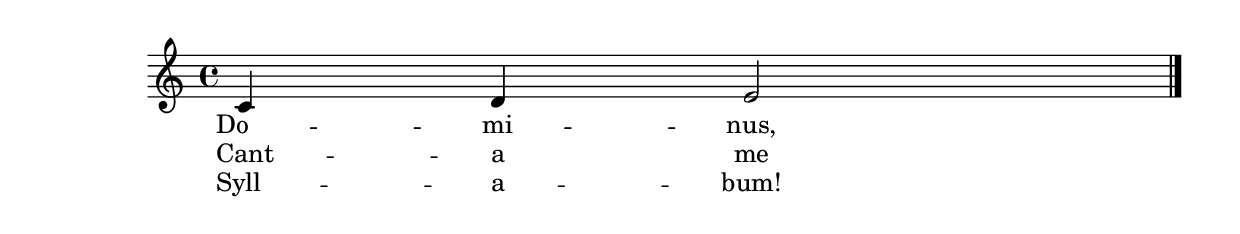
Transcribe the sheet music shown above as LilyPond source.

\version "2.17.17"

%%%%%%%%%%%%%%%%%%%%%%

#(define (define-grob-property symbol type? description)
  (if (not (equal? (object-property symbol 'backend-doc) #f))
      (ly:error (_ "symbol ~S redefined") symbol))

  (set-object-property! symbol 'backend-type? type?)
  (set-object-property! symbol 'backend-doc description)
  symbol)

#(map
  (lambda (x)
    (apply define-grob-property x))

  `(
    (tagged ,boolean? "is this grob marked?")
    (syllables ,array? "the lyric syllables at a timestep")
  ))

%%%%%%%%%%%%%%%%%%%%%%%%

#(define (Lyric_text_align_engraver ctx)
"If the property 'tagged is set, collect all lyric syllables at that
timestep in the grob-array `syllables'"
  (let ((syl '()))
    (make-engraver
     (acknowledgers
      ((lyric-syllable-interface trans grob source)
       (set! syl (cons grob syl))))
     ((stop-translation-timestep trans)
      (if (any (lambda (x) (eq? #t (ly:grob-property x 'tagged)))
               syl)
          (for-each
            (lambda (x)
               (for-each
                 (lambda (y)
                   (ly:pointer-group-interface::add-grob x 'syllables y))
                 syl))
            syl))
      (set! syl '())))))

#(define (X-offset-callback grob)
  (let* ((target (ly:grob-object grob 'syllables))
         (target
           (if (ly:grob-array? target)
               (ly:grob-array->list target)
               '())))
    (if (pair? target)
        (let ((longest
                (car
                  (sort target
                        (lambda (x y)
                          (> (interval-length
                               (ly:stencil-extent
                                 (grob-interpret-markup
                                   grob (ly:grob-property x 'text))
                                 X))
                             (interval-length
                               (ly:stencil-extent
                                 (grob-interpret-markup
                                   grob (ly:grob-property y 'text))
                                 X))))))))
          (if (eq? grob longest)
              ; if our grob has the longest syllable, return its default
              ; value for 'X-offset
              (ly:self-alignment-interface::aligned-on-x-parent grob)
              (ly:grob-property longest 'X-offset)))
        (ly:self-alignment-interface::aligned-on-x-parent grob))))
         
tagIt = \once \override Lyrics.LyricText #'tagged = ##t 

\layout {
  ragged-right = ##f
  \context {
    \Lyrics
    \override LyricText.X-offset = #X-offset-callback
  }
  \context {
    \Score
    \consists #Lyric_text_align_engraver
  }
}

\score {
  \new Staff <<
    \new Voice = A {
      \relative c' {
         c d e2 \bar "|."
      }
    }
    \new Lyrics \lyricsto A {
      \tagIt Do -- mi -- nus,
    }
      
    \new Lyrics \lyricsto A {
      Cant -- a me
    }
    \new Lyrics \lyricsto A {
      Syll -- a -- bum!
    }
  >>
}
